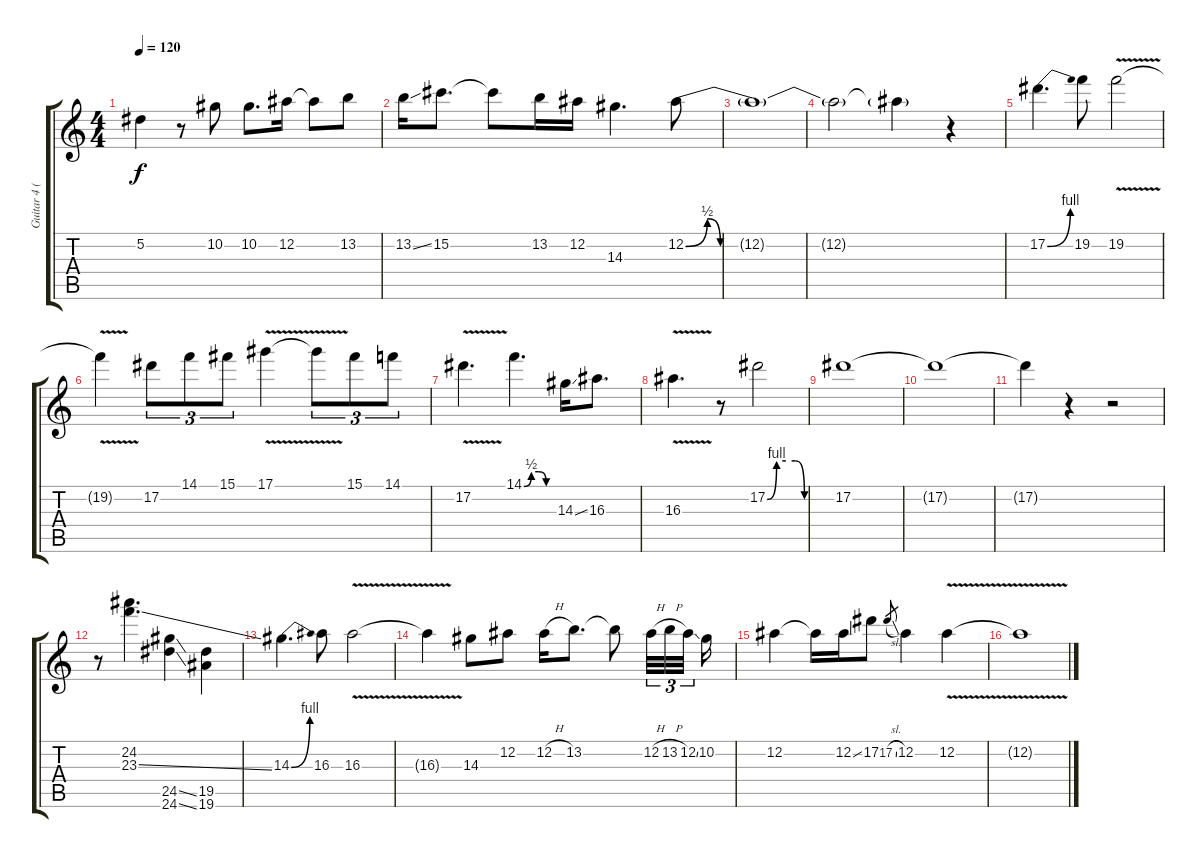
\track ("Guitar 4 (Lead)" "Guitar 4 (") {instrument overdrivenguitar}
\staff {score tabs}
\tuning (Eb4 Bb3 Gb3 Db3 Ab2 Eb2) {hide}
\ts (4 4)
\tempo 120
\clef g2
\ks c
5.2{t}.4{dy f} r.8 10.2.8 10.2.8{d} 12.2.16 12.2{t}.8 13.2.8 |
13.2{ss}.16 15.2.8{d} 15.2{t}.8 13.2.16 12.2.16 14.3.4{d} 12.2{be (custom 0 0 5 2 8 0 60 0)}.8 |
12.2{t}.1 |
12.2{t}.2 12.2{t}.4 r.4 |
17.2{be (bend 0 0 60 4)}.4{d} 19.2.8 19.2{v}.2 |
19.2{t}.4 17.2.8{tu (3 2)} 14.1.8{tu (3 2)} 15.1.8{tu (3 2)} 17.1{v}.4 17.1{t}.8{tu (3 2)} 15.1.8{tu (3 2)} 14.1.8{tu (3 2)} |
17.2{v}.4{d} 14.1{be (custom 0 0 15 2 30 2 45 0 60 0)}.4{d} 14.3{ss}.16 16.3.8{d} |
16.3{v}.4{d} r.8 17.2{be (custom 0 0 15 4 30 4 45 4 60 0)}.2 |
17.2.1 |
17.2{t}.1 |
17.2{t}.4 r.4 r.2 |
r.8 (24.2 23.3{ss}).4{d instrument guitarfretnoise} (24.5{ss} 24.6{ss}).4 (19.5 19.6).4 |
14.3{be (bend 0 0 60 4)}.4{d instrument overdrivenguitar} 16.3.8 16.3{v}.2 |
16.3{t}.4 14.3.8 12.2.8 12.2{h}.16 13.2.8{d} 13.2{t}.8 12.2{h}.32{tu (3 2)} 13.2{h}.32{tu (3 2)} 12.2{ss}.32{tu (3 2)} 10.2.16 |
12.2.4 12.2{t}.16 12.2{ss}.16 17.2.8 17.2{sl}.8{gr} 12.2.4 12.2{v}.4 |
12.2{t}.1
